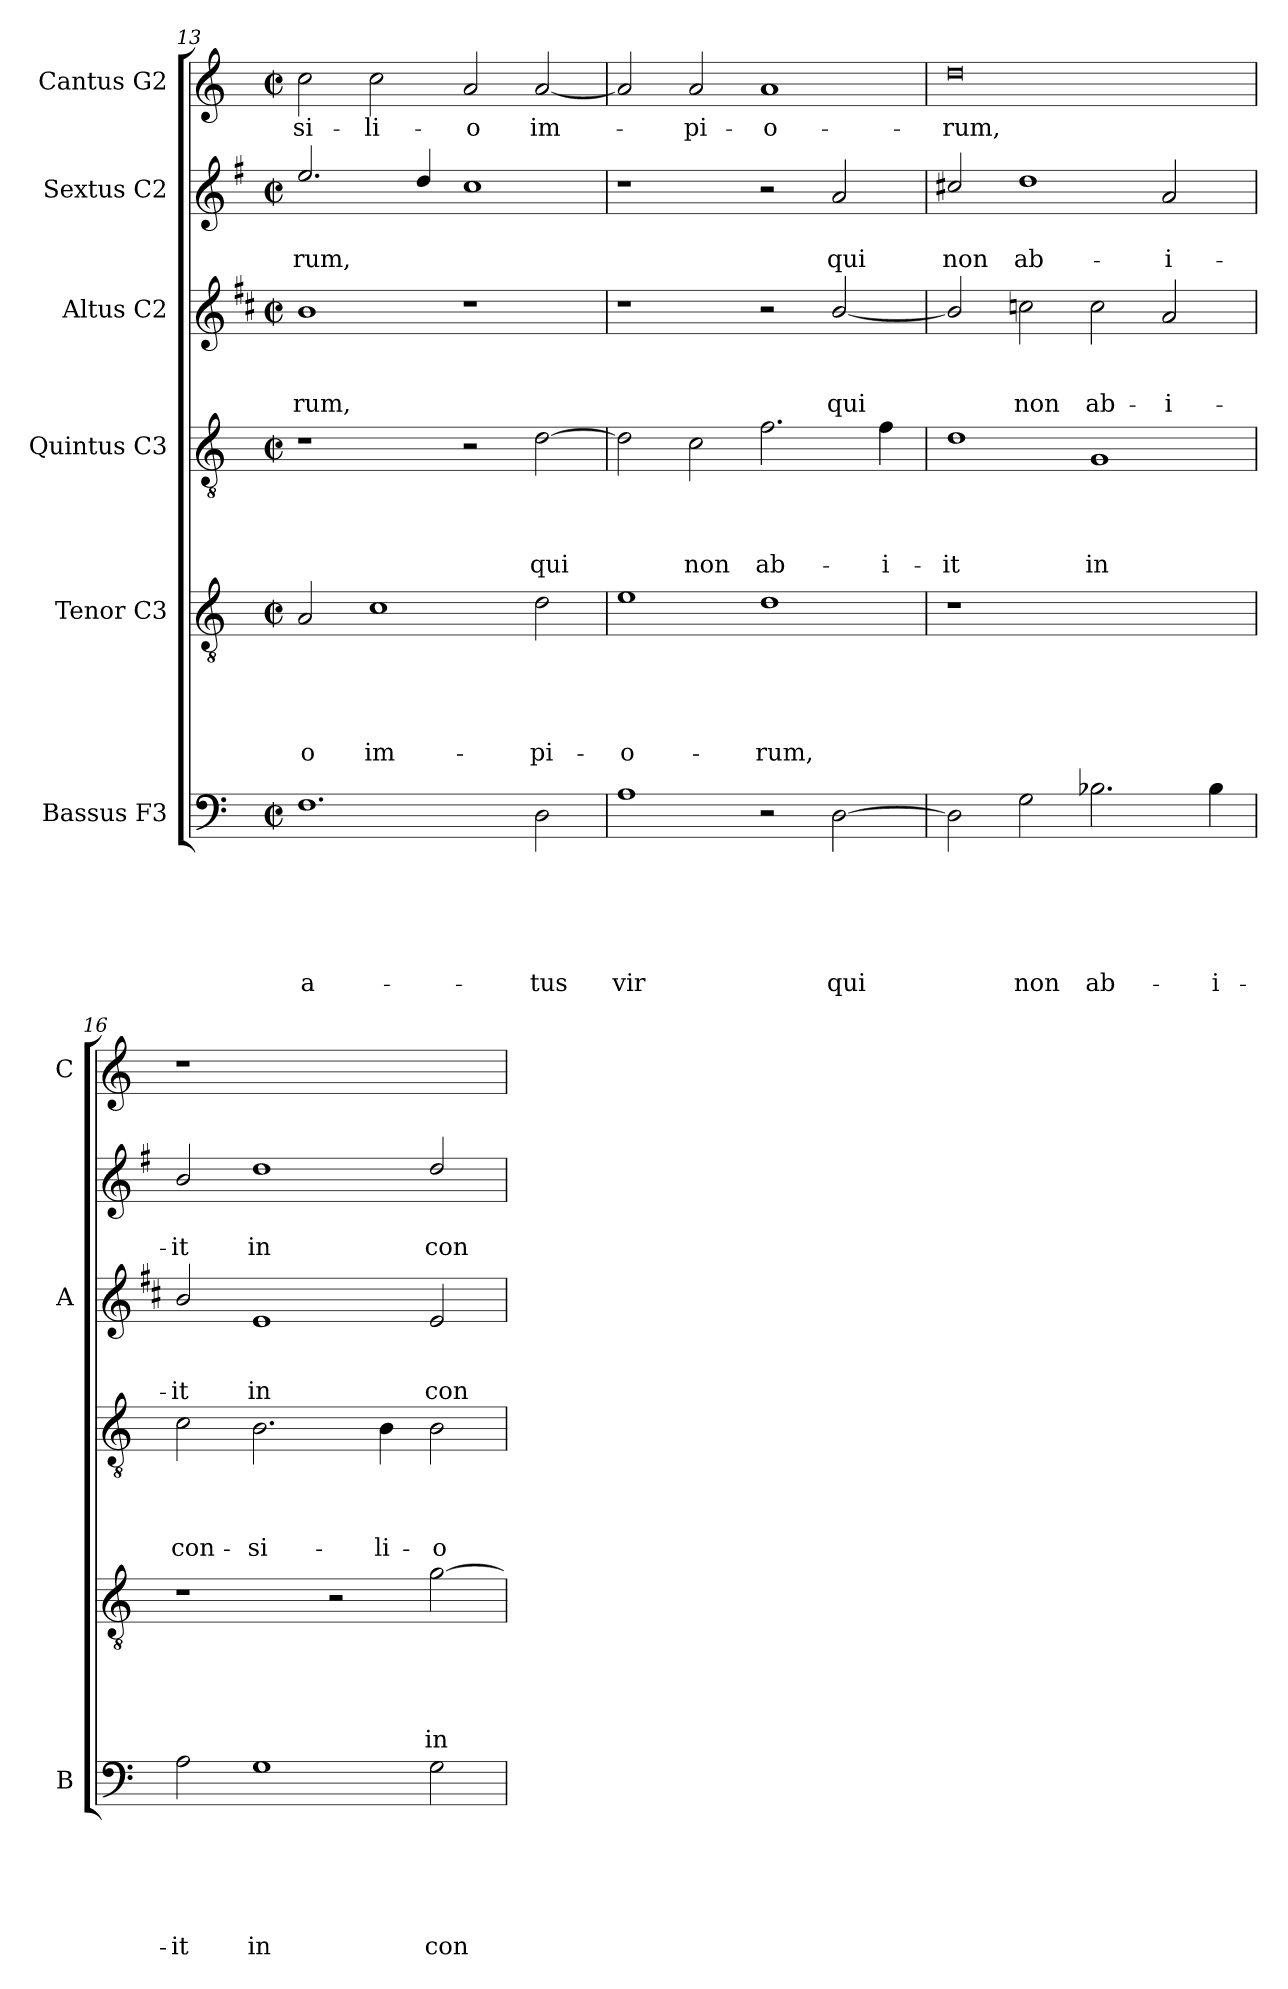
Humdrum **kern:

**kern	**text	**text	**text	**text	**text	**text	**kern	**text	**text	**text	**text	**text	**kern	**text	**text	**text	**text	**kern	**text	**text	**text	**kern	**text	**text	**kern	**text
*part6	*part6	*part6	*part6	*part6	*part6	*part6	*part5	*part5	*part5	*part5	*part5	*part5	*part4	*part4	*part4	*part4	*part4	*part3	*part3	*part3	*part3	*part2	*part2	*part2	*part1	*part1
*staff6	*staff6	*staff6	*staff6	*staff6	*staff6	*staff6	*staff5	*staff5	*staff5	*staff5	*staff5	*staff5	*staff4	*staff4	*staff4	*staff4	*staff4	*staff3	*staff3	*staff3	*staff3	*staff2	*staff2	*staff2	*staff1	*staff1
*I"Bassus F3	*	*	*	*	*	*	*I"Tenor C3	*	*	*	*	*	*I"Quintus C3	*	*	*	*	*I"Altus C2	*	*	*	*I"Sextus C2	*	*	*I"Cantus G2	*
*I'B	*	*	*	*	*	*	*	*	*	*	*	*	*	*	*	*	*	*I'A	*	*	*	*	*	*	*I'C	*
*clefF4	*	*	*	*	*	*	*clefGv2	*	*	*	*	*	*clefGv2	*	*	*	*	*clefG2	*	*	*	*clefG2	*	*	*clefG2	*
*	*	*	*	*	*	*	*	*	*	*	*	*	*	*	*	*	*	*ITrd1c2	*	*	*	*ITrd4c7	*	*	*	*
*k[]	*	*	*	*	*	*	*k[]	*	*	*	*	*	*k[]	*	*	*	*	*k[]	*	*	*	*k[]	*	*	*k[]	*
*C:	*	*	*	*	*	*	*C:	*	*	*	*	*	*C:	*	*	*	*	*C:	*	*	*	*C:	*	*	*C:	*
*M2/2	*	*	*	*	*	*	*M2/2	*	*	*	*	*	*M2/2	*	*	*	*	*M2/2	*	*	*	*M2/2	*	*	*M2/2	*
*met(c|)	*	*	*	*	*	*	*met(c|)	*	*	*	*	*	*met(c|)	*	*	*	*	*met(c|)	*	*	*	*met(c|)	*	*	*met(c|)	*
=13	=13	=13	=13	=13	=13	=13	=13	=13	=13	=13	=13	=13	=13	=13	=13	=13	=13	=13	=13	=13	=13	=13	=13	=13	=13	=13
!	!	!	!	!	!	!LO:LY:b	!	!	!	!	!	!LO:LY:b	!	!	!	!	!	!	!	!	!LO:LY:b	!	!	!LO:LY:b	!	!LO:LY:b
1.F	.	.	.	.	.	-a-	2A/	.	.	.	.	-o	1r	.	.	.	.	1a	.	.	-rum,	2.a/	.	-rum,	2cc\	-si-
!	!	!	!	!	!	!	!	!	!	!	!	!LO:LY:b	!	!	!	!	!	!	!	!	!	!	!	!	!	!LO:LY:b
.	.	.	.	.	.	.	1c	.	.	.	.	im-	.	.	.	.	.	.	.	.	.	.	.	.	2cc\	-li-
.	.	.	.	.	.	.	.	.	.	.	.	.	.	.	.	.	.	.	.	.	.	4g/	.	.	.	.
!	!	!	!	!	!	!	!	!	!	!	!	!	!	!	!	!	!	!	!	!	!	!	!	!	!	!LO:LY:b
.	.	.	.	.	.	.	.	.	.	.	.	.	2r	.	.	.	.	1r	.	.	.	1f	.	.	2a/	-o
!	!	!	!	!	!	!LO:LY:b	!	!	!	!	!	!LO:LY:b	!	!	!	!	!LO:LY:b	!	!	!	!	!	!	!	!	!LO:LY:b
2D\	.	.	.	.	.	-tus	2d\	.	.	.	.	-pi-	[2d\	.	.	.	qui	.	.	.	.	.	.	.	[2a/	im-
!!LO:LB:g=z
=14	=14	=14	=14	=14	=14	=14	=14	=14	=14	=14	=14	=14	=14	=14	=14	=14	=14	=14	=14	=14	=14	=14	=14	=14	=14	=14
!	!	!	!	!	!	!LO:LY:b	!	!	!	!	!	!LO:LY:b	!	!	!	!	!	!	!	!	!	!	!	!	!	!
1A	.	.	.	.	.	vir	1e	.	.	.	.	-o-	2d\]	.	.	.	.	1r	.	.	.	1r	.	.	2a/]	.
!	!	!	!	!	!	!	!	!	!	!	!	!	!	!	!	!	!LO:LY:b	!	!	!	!	!	!	!	!	!LO:LY:b
.	.	.	.	.	.	.	.	.	.	.	.	.	2c\	.	.	.	non	.	.	.	.	.	.	.	2a/	-pi-
!	!	!	!	!	!	!	!	!	!	!	!	!LO:LY:b	!	!	!	!	!LO:LY:b	!	!	!	!	!	!	!	!	!LO:LY:b
2r	.	.	.	.	.	.	1d	.	.	.	.	-rum,	2.f\	.	.	.	ab-	2r	.	.	.	2r	.	.	1a	-o-
!	!	!	!	!	!	!LO:LY:b	!	!	!	!	!	!	!	!	!	!	!	!	!	!	!LO:LY:b	!	!	!LO:LY:b	!	!
[2D\	.	.	.	.	.	qui	.	.	.	.	.	.	.	.	.	.	.	[2a/	.	.	qui	2d/	.	qui	.	.
!	!	!	!	!	!	!	!	!	!	!	!	!	!	!	!	!	!LO:LY:b	!	!	!	!	!	!	!	!	!
.	.	.	.	.	.	.	.	.	.	.	.	.	4f\	.	.	.	-i-	.	.	.	.	.	.	.	.	.
=15	=15	=15	=15	=15	=15	=15	=15	=15	=15	=15	=15	=15	=15	=15	=15	=15	=15	=15	=15	=15	=15	=15	=15	=15	=15	=15
!	!	!	!	!	!	!	!	!	!	!	!	!	!	!	!	!	!LO:LY:b	!	!	!	!	!	!	!LO:LY:b	!	!LO:LY:b
2D\]	.	.	.	.	.	.	1r	.	.	.	.	.	1d	.	.	.	-it	2a/]	.	.	.	2f#X/	.	non	0dd	-rum,
!	!	!	!	!	!	!LO:LY:b	!	!	!	!	!	!	!	!	!	!	!	!	!	!	!LO:LY:b	!	!	!LO:LY:b	!	!
2G\	.	.	.	.	.	non	.	.	.	.	.	.	.	.	.	.	.	2b-X\	.	.	non	1g	.	ab-	.	.
!	!	!	!	!	!	!LO:LY:b	!	!	!	!	!	!	!	!	!	!	!LO:LY:b	!	!	!	!LO:LY:b	!	!	!	!	!
2.B-X\	.	.	.	.	.	ab-	1ryy	.	.	.	.	.	1G	.	.	.	in	2b-\	.	.	ab-	.	.	.	.	.
!	!	!	!	!	!	!	!	!	!	!	!	!	!	!	!	!	!	!	!	!	!LO:LY:b	!	!	!LO:LY:b	!	!
.	.	.	.	.	.	.	.	.	.	.	.	.	.	.	.	.	.	2g/	.	.	-i-	2d/	.	-i-	.	.
!	!	!	!	!	!	!LO:LY:b	!	!	!	!	!	!	!	!	!	!	!	!	!	!	!	!	!	!	!	!
4B-\	.	.	.	.	.	-i-	.	.	.	.	.	.	.	.	.	.	.	.	.	.	.	.	.	.	.	.
=16	=16	=16	=16	=16	=16	=16	=16	=16	=16	=16	=16	=16	=16	=16	=16	=16	=16	=16	=16	=16	=16	=16	=16	=16	=16	=16
!	!	!	!	!	!	!LO:LY:b	!	!	!	!	!	!	!	!	!	!	!LO:LY:b	!	!	!	!LO:LY:b	!	!	!LO:LY:b	!	!
2A\	.	.	.	.	.	-it	1r	.	.	.	.	.	2c\	.	.	.	con-	2a/	.	.	-it	2e/	.	-it	1r	.
!	!	!	!	!	!	!LO:LY:b	!	!	!	!	!	!	!	!	!	!	!LO:LY:b	!	!	!	!LO:LY:b	!	!	!LO:LY:b	!	!
1G	.	.	.	.	.	in	.	.	.	.	.	.	2.B\	.	.	.	-si-	1d	.	.	in	1g	.	in	.	.
.	.	.	.	.	.	.	2r	.	.	.	.	.	.	.	.	.	.	.	.	.	.	.	.	.	1ryy	.
!	!	!	!	!	!	!	!	!	!	!	!	!	!	!	!	!	!LO:LY:b	!	!	!	!	!	!	!	!	!
.	.	.	.	.	.	.	.	.	.	.	.	.	4B\	.	.	.	-li-	.	.	.	.	.	.	.	.	.
!	!	!	!	!	!	!LO:LY:b	!	!	!	!	!	!LO:LY:b	!	!	!	!	!LO:LY:b	!	!	!	!LO:LY:b	!	!	!LO:LY:b	!	!
2G\	.	.	.	.	.	con-	[2g\	.	.	.	.	in	2B\	.	.	.	-o	2d/	.	.	con-	2g/	.	con-	.	.
=	=	=	=	=	=	=	=	=	=	=	=	=	=	=	=	=	=	=	=	=	=	=	=	=	=	=
*-	*-	*-	*-	*-	*-	*-	*-	*-	*-	*-	*-	*-	*-	*-	*-	*-	*-	*-	*-	*-	*-	*-	*-	*-	*-	*-
